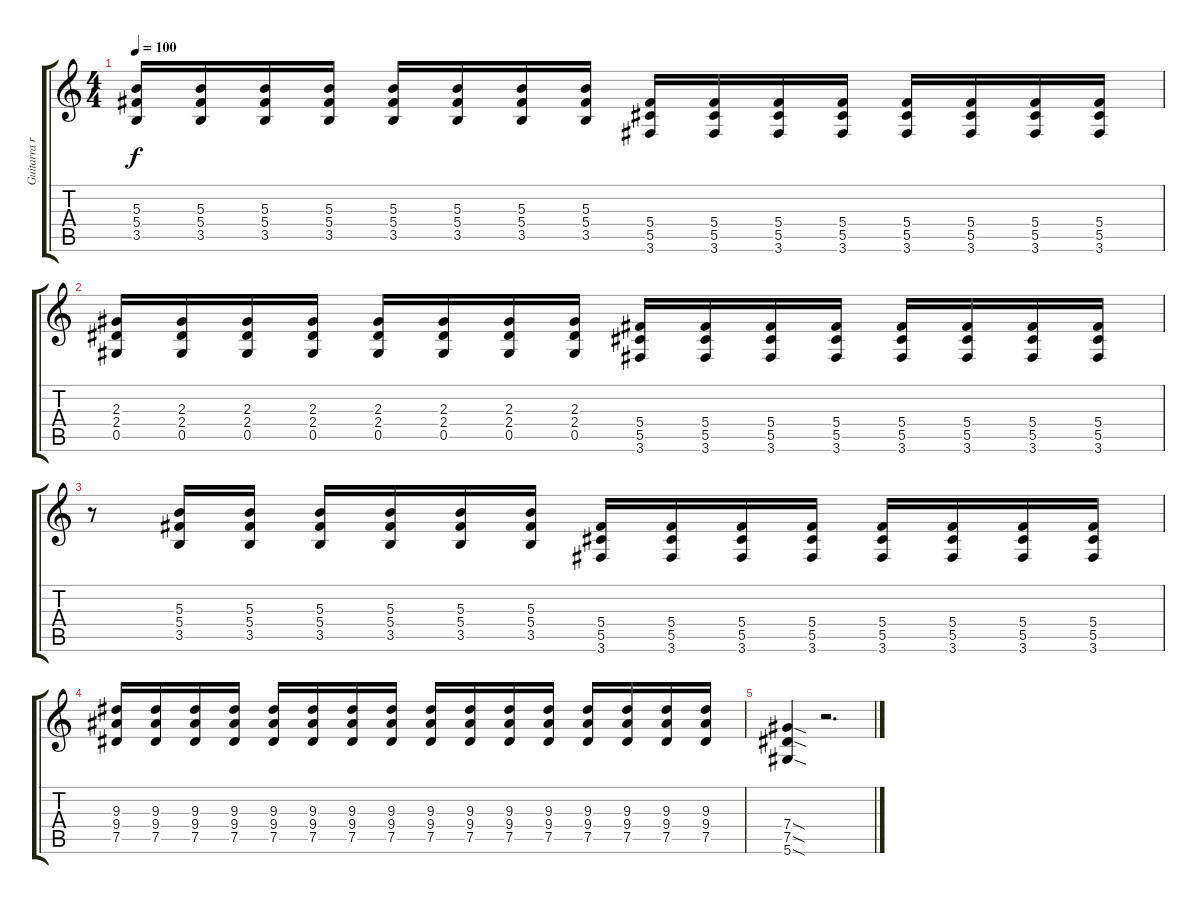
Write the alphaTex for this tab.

\track ("Guitarra rítmica" "Guitarra r") {instrument distortionguitar}
\staff {score tabs}
\tuning (Eb4 Bb3 Gb3 Db3 Ab2 Eb2) {hide}
\ts (4 4)
\tempo 100
\clef g2
\ks c
(5.3 5.4 3.5).16{dy f} (5.3 5.4 3.5).16 (5.3 5.4 3.5).16 (5.3 5.4 3.5).16 (5.3 5.4 3.5).16 (5.3 5.4 3.5).16 (5.3 5.4 3.5).16 (5.3 5.4 3.5).16 (5.4 5.5 3.6).16 (5.4 5.5 3.6).16 (5.4 5.5 3.6).16 (5.4 5.5 3.6).16 (5.4 5.5 3.6).16 (5.4 5.5 3.6).16 (5.4 5.5 3.6).16 (5.4 5.5 3.6).16 |
(2.3 2.4 0.5).16 (2.3 2.4 0.5).16 (2.3 2.4 0.5).16 (2.3 2.4 0.5).16 (2.3 2.4 0.5).16 (2.3 2.4 0.5).16 (2.3 2.4 0.5).16 (2.3 2.4 0.5).16 (5.4 5.5 3.6).16 (5.4 5.5 3.6).16 (5.4 5.5 3.6).16 (5.4 5.5 3.6).16 (5.4 5.5 3.6).16 (5.4 5.5 3.6).16 (5.4 5.5 3.6).16 (5.4 5.5 3.6).16 |
r.8 (5.3 5.4 3.5).16 (5.3 5.4 3.5).16 (5.3 5.4 3.5).16 (5.3 5.4 3.5).16 (5.3 5.4 3.5).16 (5.3 5.4 3.5).16 (5.4 5.5 3.6).16 (5.4 5.5 3.6).16 (5.4 5.5 3.6).16 (5.4 5.5 3.6).16 (5.4 5.5 3.6).16 (5.4 5.5 3.6).16 (5.4 5.5 3.6).16 (5.4 5.5 3.6).16 |
(9.3 9.4 7.5).16 (9.3 9.4 7.5).16 (9.3 9.4 7.5).16 (9.3 9.4 7.5).16 (9.3 9.4 7.5).16 (9.3 9.4 7.5).16 (9.3 9.4 7.5).16 (9.3 9.4 7.5).16 (9.3 9.4 7.5).16 (9.3 9.4 7.5).16 (9.3 9.4 7.5).16 (9.3 9.4 7.5).16 (9.3 9.4 7.5).16 (9.3 9.4 7.5).16 (9.3 9.4 7.5).16 (9.3 9.4 7.5).16 |
(7.4{sod} 7.5{sod} 5.6{sod}).4 r.2{d}
